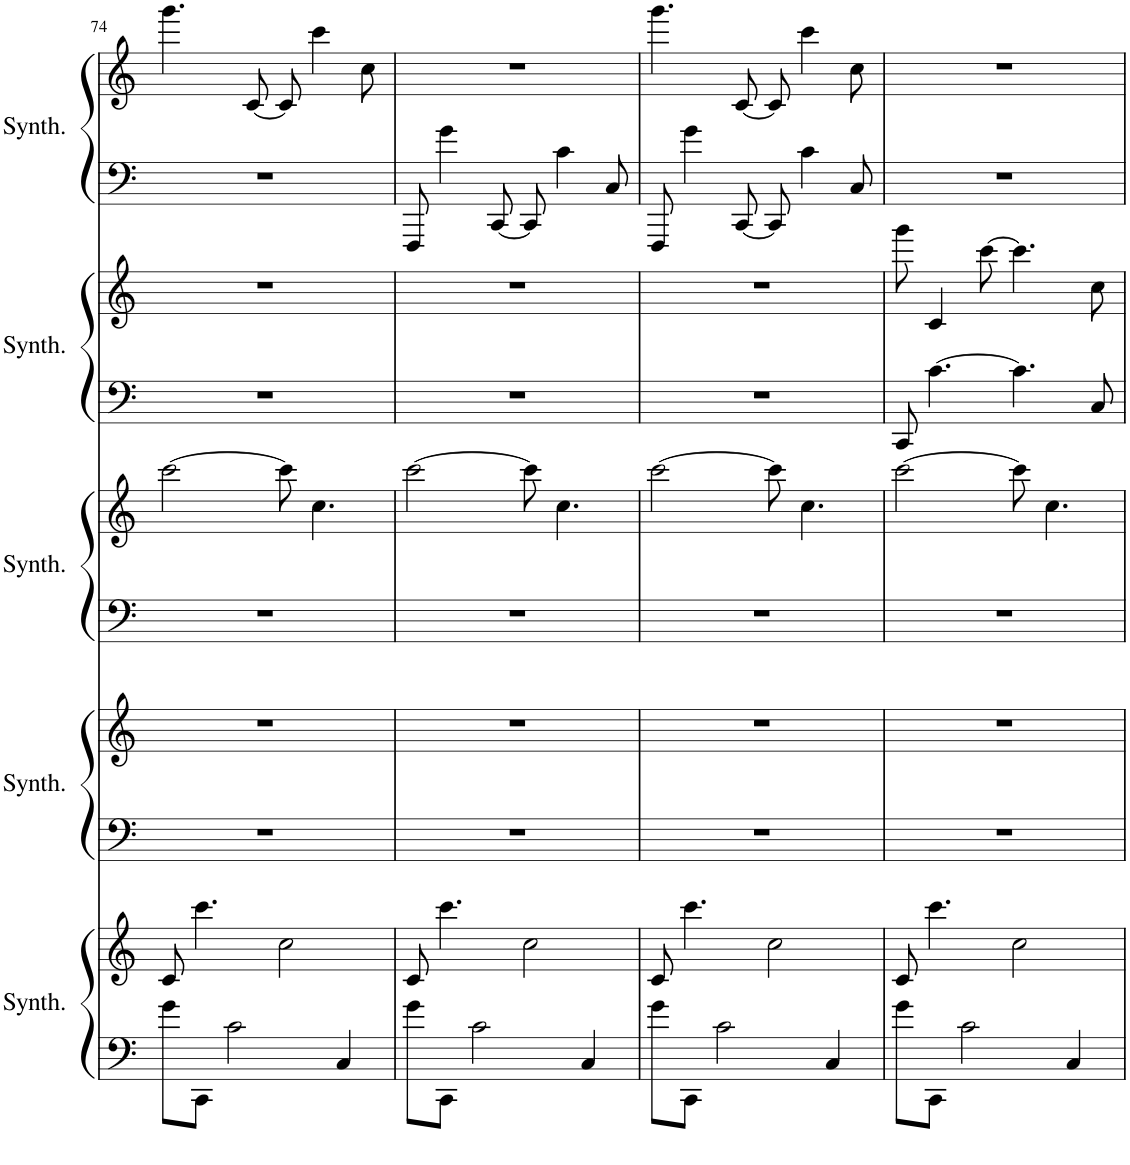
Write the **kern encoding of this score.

**kern	**kern	**kern	**kern	**kern	**kern	**kern	**kern	**kern	**kern
*part5	*part5	*part4	*part4	*part3	*part3	*part2	*part2	*part1	*part1
*staff10	*staff9	*staff8	*staff7	*staff6	*staff5	*staff4	*staff3	*staff2	*staff1
*I"Pad Synthesizer, Warm Pad	*	*I"Pad Synthesizer, Warm Pad	*	*I"Pad Synthesizer, Warm Pad	*	*I"Pad Synthesizer, Warm Pad	*	*I"Pad Synthesizer, Warm Pad	*
*I'Synth.	*	*I'Synth.	*	*I'Synth.	*	*I'Synth.	*	*I'Synth.	*
!!LO:PB:g=z
*clefF4	*clefG2	*clefF4	*clefG2	*clefF4	*clefG2	*clefF4	*clefG2	*clefF4	*clefG2
*k[]	*k[]	*k[]	*k[]	*k[]	*k[]	*k[]	*k[]	*k[]	*k[]
*M4/4	*M4/4	*M4/4	*M4/4	*M4/4	*M4/4	*M4/4	*M4/4	*M4/4	*M4/4
=74	=74	=74	=74	=74	=74	=74	=74	=74	=74
8g\L	8c/	1r	1r	1r	[2ccc\	1r	1r	1r	4.ggg\
8CC\J	4.ccc\	.	.	.	.	.	.	.	.
2c\	.	.	.	.	.	.	.	.	.
.	.	.	.	.	.	.	.	.	[8c/
.	2cc\	.	.	.	8ccc\]	.	.	.	8c/]
.	.	.	.	.	4.cc\	.	.	.	4ccc\
4C/	.	.	.	.	.	.	.	.	.
.	.	.	.	.	.	.	.	.	8cc\
=75	=75	=75	=75	=75	=75	=75	=75	=75	=75
8g\L	8c/	1r	1r	1r	[2ccc\	1r	1r	8FFF/	1r
8CC\J	4.ccc\	.	.	.	.	.	.	4g\	.
2c\	.	.	.	.	.	.	.	.	.
.	.	.	.	.	.	.	.	[8CC/	.
.	2cc\	.	.	.	8ccc\]	.	.	8CC/]	.
.	.	.	.	.	4.cc\	.	.	4c\	.
4C/	.	.	.	.	.	.	.	.	.
.	.	.	.	.	.	.	.	8C/	.
=76	=76	=76	=76	=76	=76	=76	=76	=76	=76
8g\L	8c/	1r	1r	1r	[2ccc\	1r	1r	8FFF/	4.ggg\
8CC\J	4.ccc\	.	.	.	.	.	.	4g\	.
2c\	.	.	.	.	.	.	.	.	.
.	.	.	.	.	.	.	.	[8CC/	[8c/
.	2cc\	.	.	.	8ccc\]	.	.	8CC/]	8c/]
.	.	.	.	.	4.cc\	.	.	4c\	4ccc\
4C/	.	.	.	.	.	.	.	.	.
.	.	.	.	.	.	.	.	8C/	8cc\
=77	=77	=77	=77	=77	=77	=77	=77	=77	=77
8g\L	8c/	1r	1r	1r	[2ccc\	8CC/	8ggg\	1r	1r
8CC\J	4.ccc\	.	.	.	.	[4.c\	4c/	.	.
2c\	.	.	.	.	.	.	.	.	.
.	.	.	.	.	.	.	[8ccc\	.	.
.	2cc\	.	.	.	8ccc\]	4.c\]	4.ccc\]	.	.
.	.	.	.	.	4.cc\	.	.	.	.
4C/	.	.	.	.	.	.	.	.	.
.	.	.	.	.	.	8C/	8cc\	.	.
=	=	=	=	=	=	=	=	=	=
*-	*-	*-	*-	*-	*-	*-	*-	*-	*-
